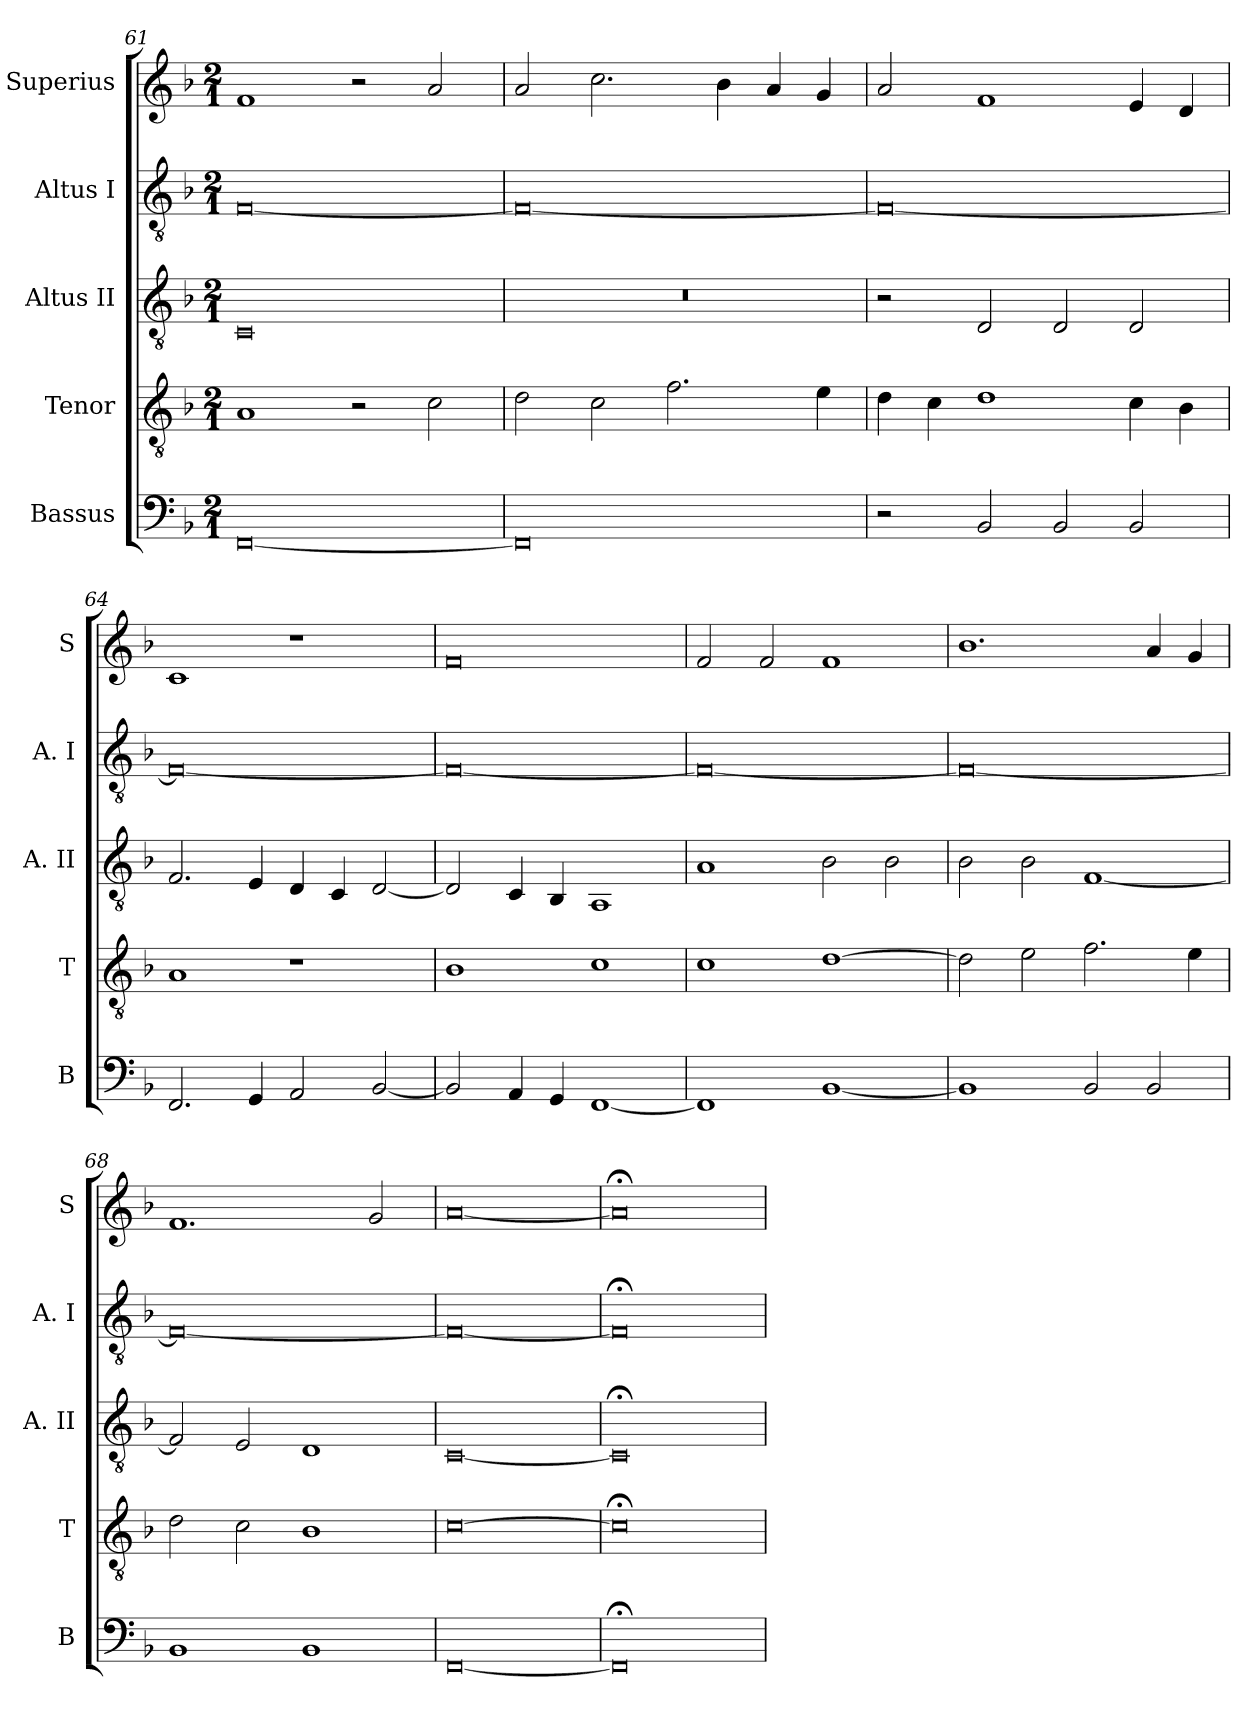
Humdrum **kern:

**kern	**kern	**kern	**kern	**kern
*part5	*part4	*part3	*part2	*part1
*staff5	*staff4	*staff3	*staff2	*staff1
*I"Bassus	*I"Tenor	*I"Altus II	*I"Altus I	*I"Superius
*I'B	*I'T	*I'A. II	*I'A. I	*I'S
*clefF4	*clefGv2	*clefGv2	*clefGv2	*clefG2
*k[b-]	*k[b-]	*k[b-]	*k[b-]	*k[b-]
*F:	*F:	*F:	*F:	*F:
*M2/1	*M2/1	*M2/1	*M2/1	*M2/1
=61	=61	=61	=61	=61
[0FF	1A	0C	[0F	1f
.	2r	.	.	2r
.	2c	.	.	2a
=62	=62	=62	=62	=62
0FF]	2d	0r	0F_	2a
.	2c	.	.	2.cc
.	2.f	.	.	.
.	.	.	.	4b-
.	.	.	.	4a
.	4e	.	.	4g
=63	=63	=63	=63	=63
2r	4d	2r	0F_	2a
.	4c	.	.	.
2BB-	1d	2D	.	1f
2BB-	.	2D	.	.
2BB-	4c	2D	.	4e
.	4B-	.	.	4d
=64	=64	=64	=64	=64
2.FF	1A	2.F	0F_	1c
4GG	.	4E	.	.
2AA	1r	4D	.	1r
.	.	4C	.	.
[2BB-	.	[2D	.	.
=65	=65	=65	=65	=65
2BB-]	1B-	2D]	0F_	0f
4AA	.	4C	.	.
4GG	.	4BB-	.	.
[1FF	1c	1AA	.	.
=66	=66	=66	=66	=66
1FF]	1c	1A	0F_	2f
.	.	.	.	2f
[1BB-	[1d	2B-	.	1f
.	.	2B-	.	.
=67	=67	=67	=67	=67
1BB-]	2d]	2B-	0F_	1.b-
.	2e	2B-	.	.
2BB-	2.f	[1F	.	.
2BB-	.	.	.	4a
.	4e	.	.	4g
=68	=68	=68	=68	=68
1BB-	2d	2F]	0F_	1.f
.	2c	2E	.	.
1BB-	1B-	1D	.	.
.	.	.	.	2g
=69	=69	=69	=69	=69
[0FF	[0c	[0C	0F_	[0a
=70	=70	=70	=70	=70
0FF;<]	0c;<]	0C;<]	0F;<]	0a;<]
=	=	=	=	=
*-	*-	*-	*-	*-
